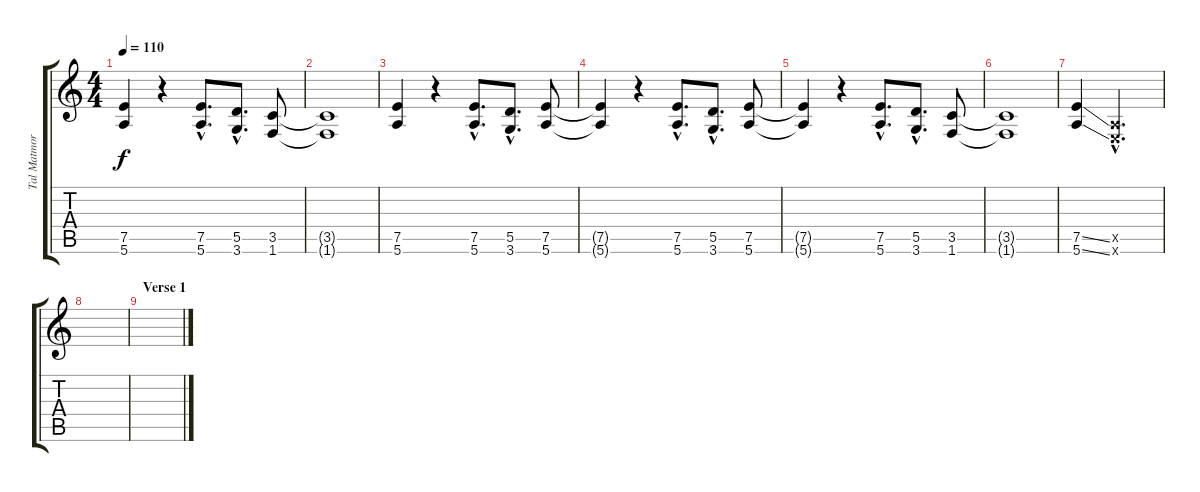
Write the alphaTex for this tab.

\track ("Tal Matmor/Effects" "Tal Matmor") {instrument distortionguitar}
\staff {score tabs}
\tuning (E4 B3 G3 D3 A2 E2) {hide}
\ts (4 4)
\tempo 110
\clef g2
\ks c
(7.5{t} 5.6{t}).4{dy f} r.4 (7.5{hac} 5.6{hac}).8{d} (5.5{hac} 3.6{hac}).8{d} (3.5 1.6).8 |
(3.5{t} 1.6{t}).1 |
(7.5 5.6).4{instrument distortionguitar} r.4 (7.5{hac} 5.6{hac}).8{d} (5.5{hac} 3.6{hac}).8{d} (7.5 5.6).8 |
(7.5{t} 5.6{t}).4 r.4 (7.5{hac} 5.6{hac}).8{d} (5.5{hac} 3.6{hac}).8{d} (7.5 5.6).8 |
(7.5{t} 5.6{t}).4 r.4 (7.5{hac} 5.6{hac}).8{d} (5.5{hac} 3.6{hac}).8{d} (3.5 1.6).8 |
(3.5{t} 1.6{t}).1 |
(7.5{ss} 5.6{ss}).4 (0.5{hac x} 0.6{hac x}).2{d} |
|
\section ("" "Verse 1")
